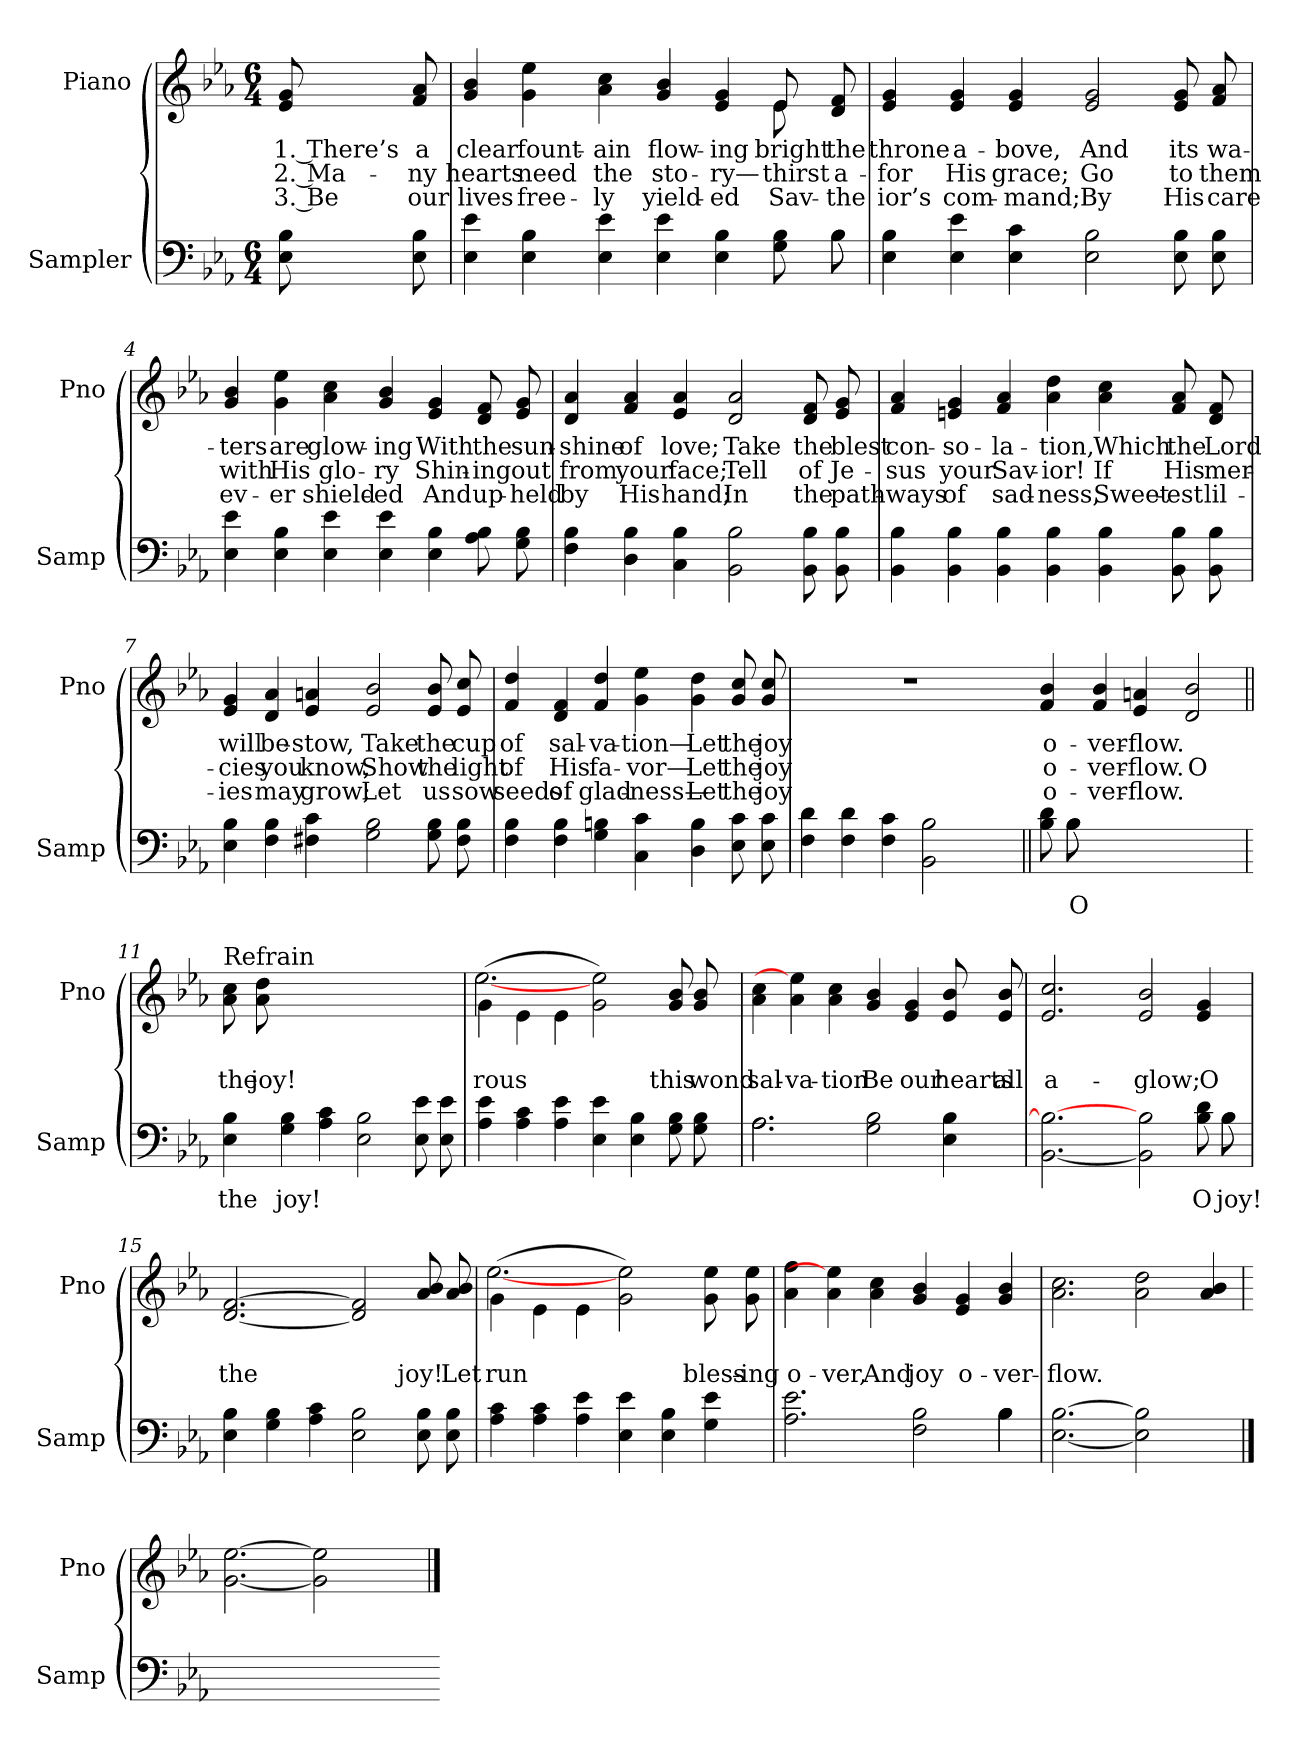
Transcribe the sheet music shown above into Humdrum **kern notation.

**kern	**text	**kern	**text	**text	**text
*part2	*part2	*part1	*part1	*part1	*part1
*staff2	*staff2	*staff1	*staff1	*staff1	*staff1
*I"Sampler	*	*I"Piano	*	*	*
*I'Samp	*	*I'Pno	*	*	*
*clefF4	*	*clefG2	*	*	*
*k[b-e-a-]	*	*k[b-e-a-]	*	*	*
*E-:	*	*E-:	*	*	*
*M6/4	*	*M6/4	*	*	*
=1	=1	=1	=1	=1	=1
8E- 8B-	.	8e- 8g	1. There’s	2. Ma-	3. Be
8E- 8B-	.	8f 8a-	a	-ny	our
=2	=2	=2	=2	=2	=2
*^	*	*^	*	*	*
4E- 4e-	4.ryy	.	4g 4b-	4ryy	clear	hearts	lives
*	*	*	*v	*v	*	*	*
4E- 4B-	.	.	4g 4ee-	fount-	need	free-
*v	*v	*	*	*	*	*
4E- 4e-	.	4a- 4cc	-ain	the	-ly
4E- 4e-	.	4g 4b-	flow-	sto-	yield-
4E- 4B-	.	4e- 4g	-ing	-ry—	-ed
*	*	*^	*	*	*
8G 8B-	.	8e-/	8e-	bright	-thirst	Sav-
*^	*	*	*	*	*	*
8B-\	8B-	.	8d 8f	8ryy	the	a-	the
*v	*v	*	*	*	*	*	*
*	*	*v	*v	*	*	*
=3	=3	=3	=3	=3	=3
4E- 4B-	.	4e- 4g	throne	for	-ior’s
4E- 4e-	.	4e- 4g	a-	His	com-
4E- 4c	.	4e- 4g	-bove,	grace;	-mand;
2E- 2B-	.	2e- 2g	And	Go	By
8E- 8B-	.	8e- 8g	its	to	His
8E- 8B-	.	8f 8a-	wa-	them	care
=4	=4	=4	=4	=4	=4
4E- 4e-	.	4g 4b-	-ters	with	ev-
4E- 4B-	.	4g 4ee-	are	His	-er
4E- 4e-	.	4a- 4cc	glow-	glo-	shield-
4E- 4e-	.	4g 4b-	-ing	-ry	-ed
4E- 4B-	.	4e- 4g	With	Shin-	And
8A- 8B-	.	8d 8f	the	-ing	up-
8G 8B-	.	8e- 8g	sun-	out	-held
=5	=5	=5	=5	=5	=5
4F 4B-	.	4d 4a-	-shine	from	by
4D 4B-	.	4f 4a-	of	your	His
4C 4B-	.	4e- 4a-	love;	face;	hand;
2BB- 2B-	.	2d 2a-	Take	Tell	In
8BB- 8B-	.	8d 8f	the	of	the
8BB- 8B-	.	8e- 8g	blest	Je-	path-
=6	=6	=6	=6	=6	=6
4BB- 4B-	.	4f 4a-	con-	-sus	-ways
4BB- 4B-	.	4en 4g	-so-	your	of
4BB- 4B-	.	4f 4a-	-la-	Sav-	sad-
4BB- 4B-	.	4a- 4dd	-tion,	-ior!	-ness,
4BB- 4B-	.	4a- 4cc	Which	If	Sweet-
8BB- 8B-	.	8f 8a-	the	His	-est
8BB- 8B-	.	8d 8f	Lord	mer-	lil-
=7	=7	=7	=7	=7	=7
4E- 4B-	.	4e- 4g	will	-cies	-ies
4F 4B-	.	4d 4a-	be-	you	may
4F#X 4c	.	4e- 4an	-stow,	know,	grow;
2G 2B-	.	2e- 2b-	Take	Show	Let
8G 8B-	.	8e- 8b-	the	the	us
8F# 8B-	.	8e- 8cc	cup	light	sow
=8	=8	=8	=8	=8	=8
4F 4B-	.	4f 4dd	of	of	seeds
4F 4B-	.	4d 4f	sal-	His	of
4G 4Bn	.	4f 4dd	-va-	fa-	glad-
4C 4c	.	4g 4ee-	-tion—	-vor—	-ness—
4D 4B	.	4g 4dd	Let	Let	Let
8E- 8c	.	8g 8cc	the	the	the
8E- 8c	.	8g 8cc	joy	joy	joy
=9	=9	=9	=9	=9	=9
4F 4d	.	1.r	.	.	.
4F 4d	.	.	.	.	.
4F 4c	.	.	.	.	.
2BB- 2B-	.	.	.	.	.
4ryy	.	.	.	.	.
=10||	=10	=10	=10	=10	=10
*^	*	*	*	*	*
8B- 8d	8ryy	.	4f 4b-	o-	o-	o-
8B-\	8B-	O	.	.	.	.
1ryy	1ryy	.	4f 4b-	-ver-	-ver-	-ver-
.	.	.	4e- 4an	-flow.	-flow.	-flow.
.	.	.	2d 2b-	.	O	.
*v	*v	*	*	*	*	*
=11	=11||	=11||	=11||	=11||	=11||
!	!	!LO:TX:t=Refrain	!	!	!
4E- 4B-	the	8a- 8cc	.	the	.
.	.	8a- 8dd	.	joy!	.
4G 4B-	joy!	1ryy	.	.	.
4A- 4c	.	.	.	.	.
2E- 2B-	.	.	.	.	.
8E- 8e-	.	4ryy	.	.	.
8E- 8e-	.	.	.	.	.
=12	=12	=12	=12	=12	=12
*	*	*^	*	*	*
4A- 4e-	.	(4g\	[2.ee-	.	-rous	.
4A- 4c	.	4e-\	.	.	.	.
4A- 4e-	.	4e-\	.	.	.	.
4E- 4e-	.	2g 2ee-)	2.ryy	.	.	.
4E- 4B-	.	.	.	.	.	.
8G 8B-	.	8g 8b-	.	.	this	.
8G 8B-	.	8g 8b-	.	.	wond-	.
*	*	*v	*v	*	*	*
=13	=13	=13	=13	=13	=13
*^	*	*	*	*	*
2.A-\	2.A-	.	4a- 4cc	.	sal-	.
.	.	.	4a- 4ee-]	.	-va-	.
.	.	.	4a- 4cc	.	-tion	.
2G 2B-	2.ryy	.	4g 4b-	.	Be	.
.	.	.	4e- 4g	.	our	.
4E- 4B-	.	.	8e- 8b-	.	hearts	.
.	.	.	8e- 8b-	.	all	.
=14	=14	=14	=14	=14	=14	=14
[2.BB- 2.B-_	4.ryy	.	2.e- 2.cc	.	a-	.
*v	*v	*	*	*	*	*
2BB-] 2B-	.	2e- 2b-	.	-glow;	.
8B- 8d	O	4e- 4g	.	O	.
*^	*	*	*	*	*
8B-\	8B-	joy!	.	.	.	.
*v	*v	*	*	*	*	*
=15	=15	=15	=15	=15	=15
4E- 4B-	.	[2.d [2.f	.	the	.
4G 4B-	.	.	.	.	.
4A- 4c	.	.	.	.	.
2E- 2B-	.	2d] 2f]	.	.	.
8E- 8B-	.	8a- 8b-	.	joy!	.
8E- 8B-	.	8a- 8b-	.	Let	.
=16	=16	=16	=16	=16	=16
*	*	*^	*	*	*
4A- 4c	.	(4g\	[2.ee-	.	run	.
4A- 4c	.	4e-\	.	.	.	.
4A- 4e-	.	4e-\	.	.	.	.
4E- 4e-	.	2g 2ee-)	2.ryy	.	.	.
4E- 4B-	.	.	.	.	.	.
4G 4e-	.	8g 8ee-	.	.	bless-	.
.	.	8g 8ee-	.	.	-ing	.
*	*	*v	*v	*	*	*
=17	=17	=17	=17	=17	=17
*^	*	*	*	*	*
2.A- 2.e-	4ryy	.	4a- 4ff	.	o-	.
*v	*v	*	*	*	*	*
.	.	4a- 4ee-]	.	-ver,	.
.	.	4a- 4cc	.	And	.
2F 2B-	.	4g 4b-	.	joy	.
.	.	4e- 4g	.	o-	.
*^	*	*	*	*	*
4B-\	4B-	.	4g 4b-	.	-ver-	.
*v	*v	*	*	*	*	*
=18	=18	=18	=18	=18	=18
[2.E- [2.B-	.	2.a- 2.cc	.	-flow.	.
2E-] 2B-]	.	2a- 2dd	.	.	.
4ryy	.	4a- 4b-	.	.	.
==19	=19	=19	=19	=19	=19
1.ryy	.	[2.g [2.ee-	.	.	.
.	.	2g] 2ee-]	.	.	.
.	.	4ryy	.	.	.
=	==	==	==	==	==
*-	*-	*-	*-	*-	*-
